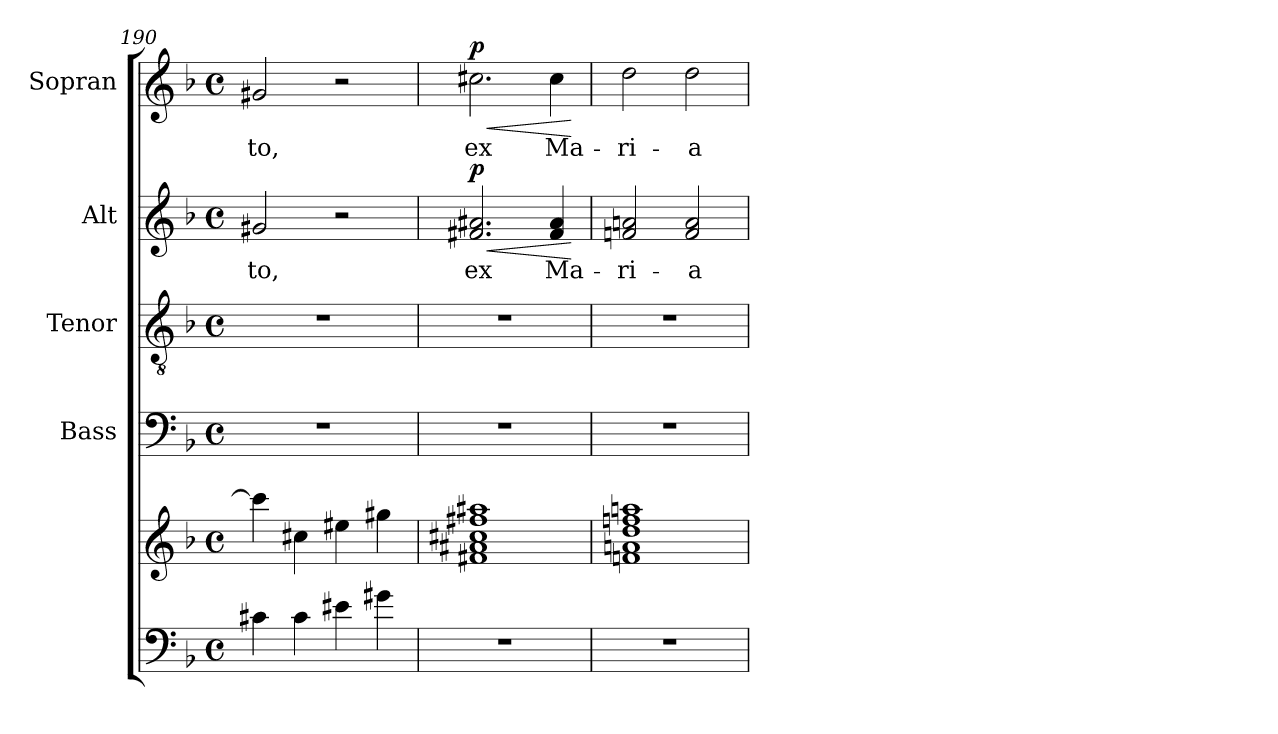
**kern	**kern	**kern	**kern	**kern	**text	**dynam	**kern	**text	**dynam
*part5	*part5	*part4	*part3	*part2	*part2	*part2	*part1	*part1	*part1
*staff6	*staff5	*staff4	*staff3	*staff2	*staff2	*staff2	*staff1	*staff1	*staff1
*	*	*I"Bass	*I"Tenor	*I"Alt	*	*	*I"Sopran	*	*
*	*	*I'B.	*I'T.	*I'A.	*	*	*I'S.	*	*
*clefF4	*clefG2	*clefF4	*clefGv2	*clefG2	*	*	*clefG2	*	*
*k[b-]	*k[b-]	*k[b-]	*k[b-]	*k[b-]	*	*	*k[b-]	*	*
*F:	*F:	*F:	*F:	*F:	*	*	*F:	*	*
*M4/4	*M4/4	*M4/4	*M4/4	*M4/4	*	*	*M4/4	*	*
*met(c)	*met(c)	*met(c)	*met(c)	*met(c)	*	*	*met(c)	*	*
=190	=190	=190	=190	=190	=190	=190	=190	=190	=190
!	!	!	!	!	!LO:LY:b	!	!	!LO:LY:b	!
4c#X\	4ccc#\]	1r	1r	2g#X/	-to,	.	2g#X/	-to,	.
4c#\	4cc#X\	.	.	.	.	.	.	.	.
4e#X\	4ee#X\	.	.	2r	.	.	2r	.	.
4g#X\	4gg#X\	.	.	.	.	.	.	.	.
!!LO:LB:g=z
=191	=191	=191	=191	=191	=191	=191	=191	=191	=191
*	*^	*	*	*	*	*	*	*	*
!	!	!	!	!	!	!LO:LY:b	!LO:HP:b	!	!LO:LY:b	!LO:HP:b
!	!	!	!	!	!	!	!LO:DY:n=1:a	!	!	!LO:DY:n=1:a
1r	1ff#X 1aa#X	1f#X 1a#X 1cc#X	1r	1r	2.f#X/ 2.a#X/	ex	< p	2.cc#X\	ex	< p
!	!	!	!	!	!	!LO:LY:b	!	!	!LO:LY:b	!
.	.	.	.	.	4f#/ 4a#/	Ma-	.	4cc#\	Ma-	.
*	*v	*v	*	*	*	*	*	*	*	*
.	.	.	.	.	.	[	.	.	[
=192	=192	=192	=192	=192	=192	=192	=192	=192	=192
*	*^	*	*	*	*	*	*	*	*
!	!	!	!	!	!	!LO:LY:b	!	!	!LO:LY:b	!
1r	1ffn 1aan	1fn 1an 1dd	1r	1r	2fn/ 2an/	-ri-	.	2dd\	-ri-	.
!	!	!	!	!	!	!LO:LY:b	!	!	!LO:LY:b	!
.	.	.	.	.	2f/ 2a/	-a	.	2dd\	-a	.
*	*v	*v	*	*	*	*	*	*	*	*
=	=	=	=	=	=	=	=	=	=
*-	*-	*-	*-	*-	*-	*-	*-	*-	*-
